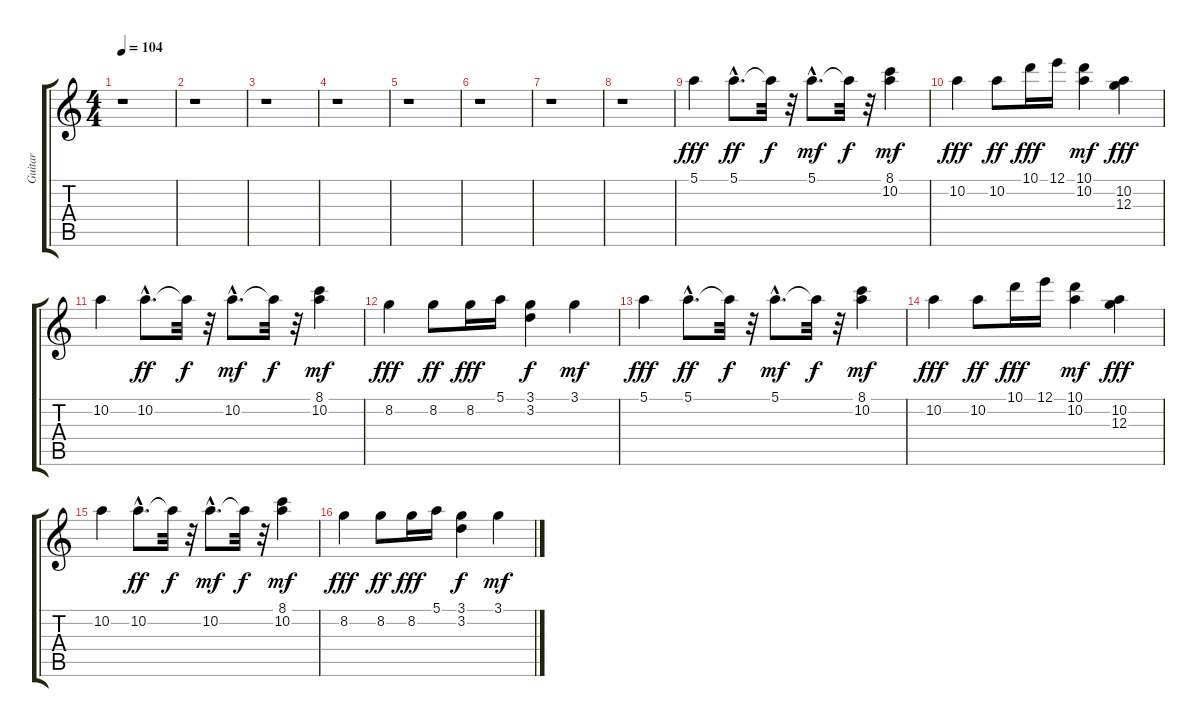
\track ("Guitar" "Guitar") {instrument electricguitarmuted}
\staff {score tabs}
\tuning (E4 B3 G3 D3 A2 E2) {hide}
\ts (4 4)
\tempo 104
\clef g2
\ks c
r.1{dy fff} |
r.1 |
r.1 |
r.1 |
r.1 |
r.1 |
r.1 |
r.1 |
5.1.4{volume 16 balance 8} 5.1{hac}.8{d dy ff} 5.1{t}.32{dy f} r.32 5.1{hac}.8{d dy mf} 5.1{t}.32{dy f} r.32 (8.1 10.2).4{dy mf} |
10.2.4{dy fff} 10.2.8{dy ff} 10.1.16{dy fff} 12.1.16 (10.1 10.2).4{dy mf} (10.2 12.3).4{dy fff} |
10.2.4 10.2{hac}.8{d dy ff} 10.2{t}.32{dy f} r.32 10.2{hac}.8{d dy mf} 10.2{t}.32{dy f} r.32 (8.1 10.2).4{dy mf} |
8.2.4{dy fff} 8.2.8{dy ff} 8.2.16{dy fff} 5.1.16 (3.1 3.2).4{dy f} 3.1.4{dy mf} |
5.1.4{dy fff volume 16 balance 8} 5.1{hac}.8{d dy ff} 5.1{t}.32{dy f} r.32 5.1{hac}.8{d dy mf} 5.1{t}.32{dy f} r.32 (8.1 10.2).4{dy mf} |
10.2.4{dy fff} 10.2.8{dy ff} 10.1.16{dy fff} 12.1.16 (10.1 10.2).4{dy mf} (10.2 12.3).4{dy fff} |
10.2.4 10.2{hac}.8{d dy ff} 10.2{t}.32{dy f} r.32 10.2{hac}.8{d dy mf} 10.2{t}.32{dy f} r.32 (8.1 10.2).4{dy mf} |
8.2.4{dy fff} 8.2.8{dy ff} 8.2.16{dy fff} 5.1.16 (3.1 3.2).4{dy f} 3.1.4{dy mf}
